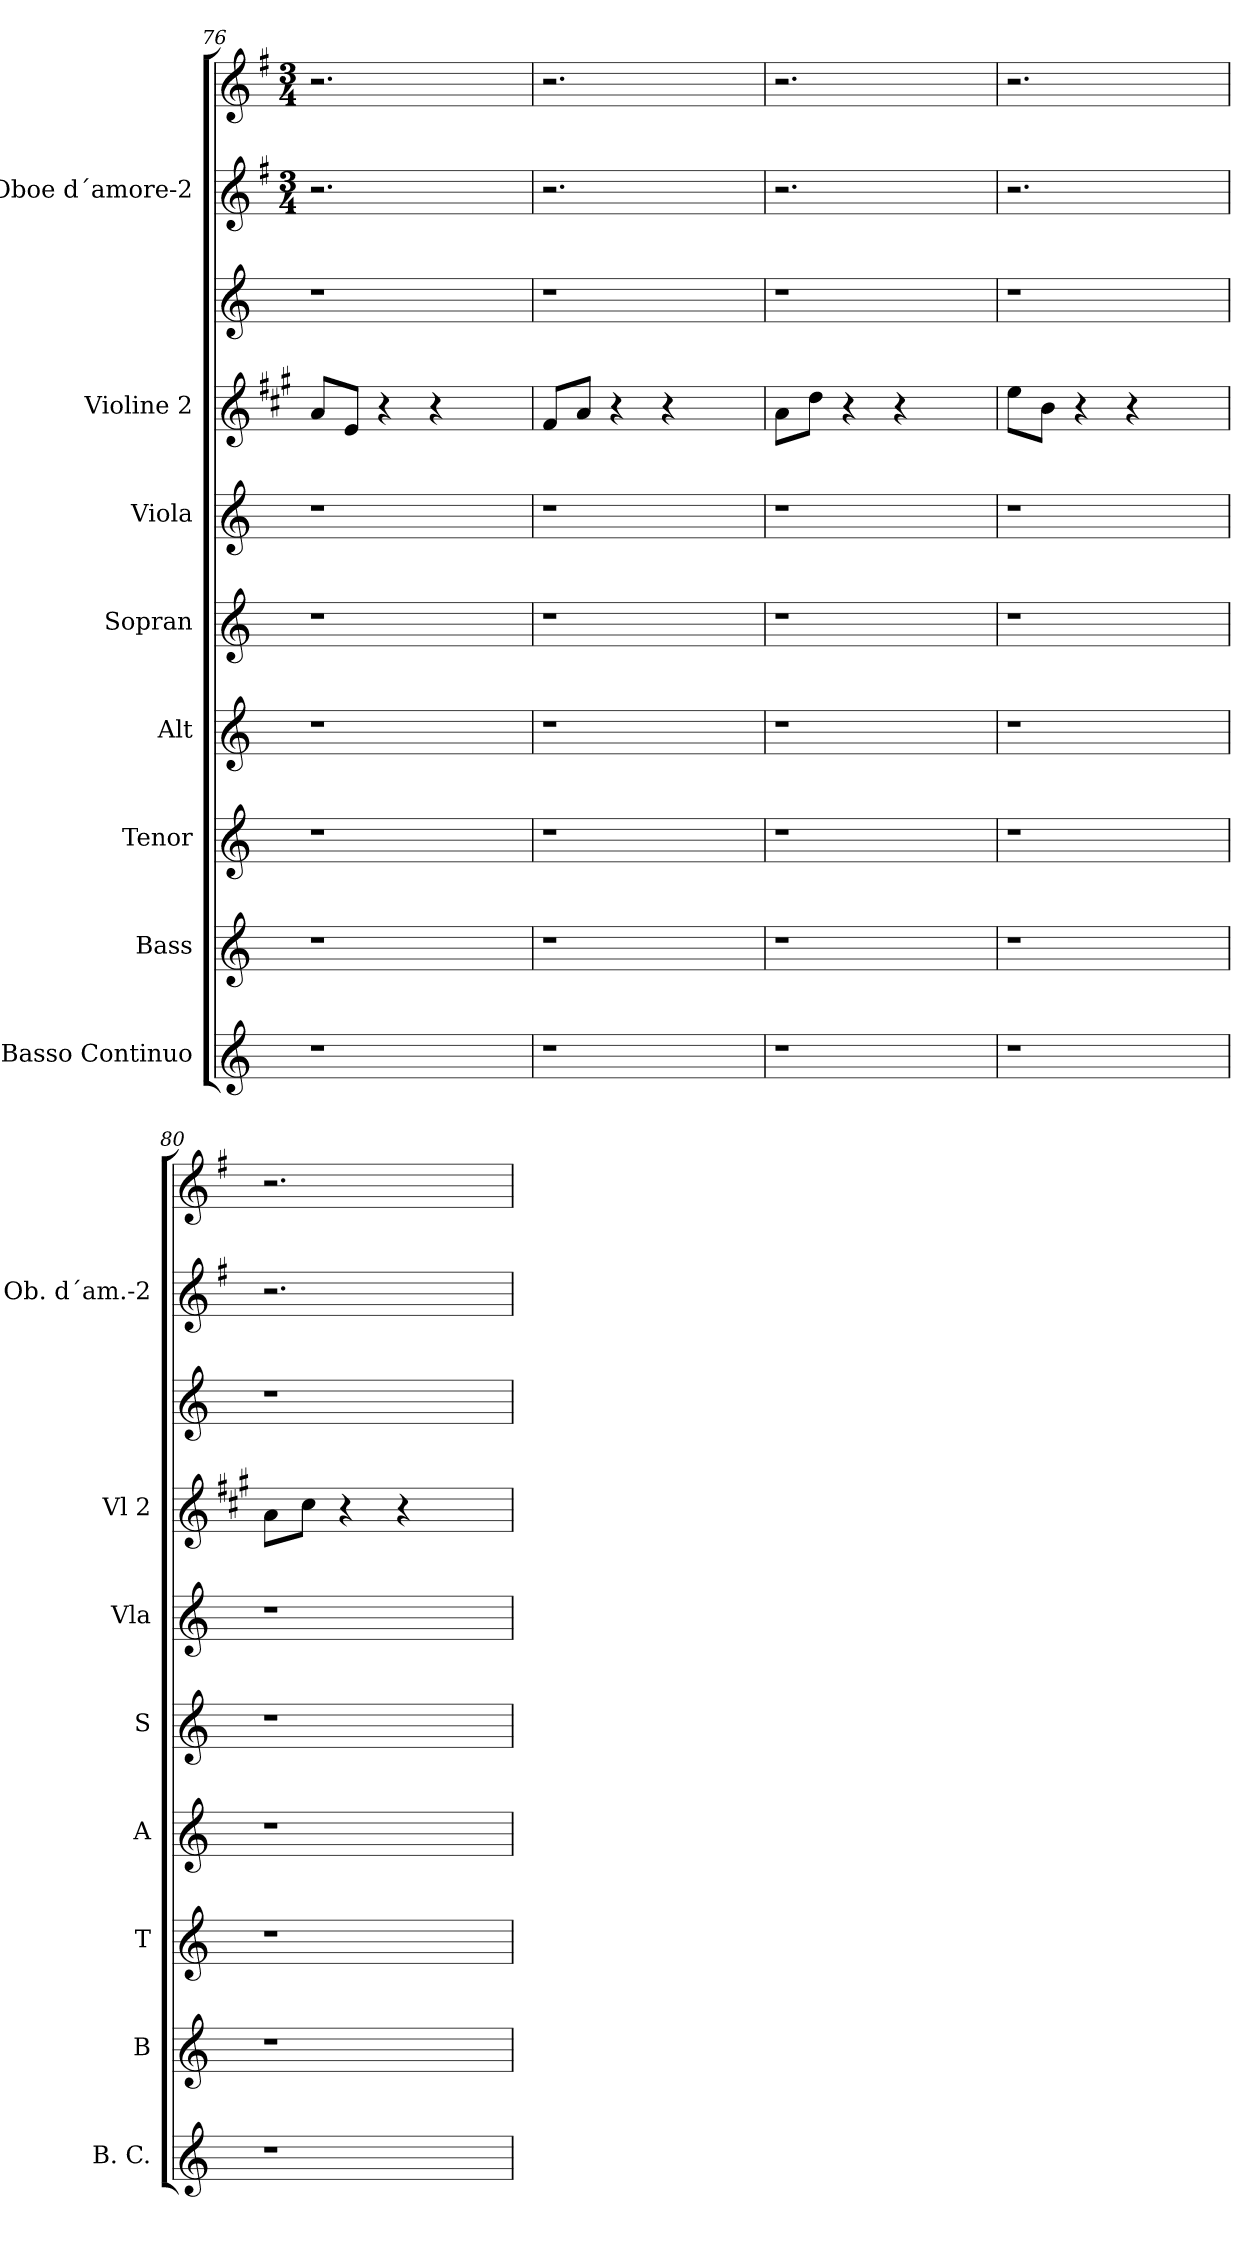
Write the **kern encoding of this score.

**kern	**kern	**kern	**kern	**kern	**kern	**kern	**kern	**kern	**kern
*part8	*part7	*part6	*part5	*part4	*part3	*part2	*part2	*part1	*part1
*staff10	*staff9	*staff8	*staff7	*staff6	*staff5	*staff4	*staff3	*staff2	*staff1
*I"Basso Continuo	*I"Bass	*I"Tenor	*I"Alt	*I"Sopran	*I"Viola	*I"Violine 2	*	*I"Oboe d´amore-2	*
*I'B. C.	*I'B	*I'T	*I'A	*I'S	*I'Vla	*I'Vl 2	*	*I'Ob. d´am.-2	*
!!LO:LB:g=z
*clefG2	*clefG2	*clefG2	*clefG2	*clefG2	*clefG2	*clefG2	*clefG2	*clefG2	*clefG2
*	*	*	*	*	*	*	*	*ITrd4c7	*ITrd4c7
*k[]	*k[]	*k[]	*k[]	*k[]	*k[]	*k[f#c#g#]	*	*k[]	*k[]
*	*	*	*	*	*	*	*	*M3/4	*M3/4
=76	=76	=76	=76	=76	=76	=76	=76	=76	=76
1r	1r	1r	1r	1r	1r	8a/L	1r	2.r	2.r
.	.	.	.	.	.	8e/J	.	.	.
.	.	.	.	.	.	4r	.	.	.
.	.	.	.	.	.	4r	.	.	.
.	.	.	.	.	.	4ryy	.	4ryy	4ryy
=77	=77	=77	=77	=77	=77	=77	=77	=77	=77
1r	1r	1r	1r	1r	1r	8f#/L	1r	2.r	2.r
.	.	.	.	.	.	8a/J	.	.	.
.	.	.	.	.	.	4r	.	.	.
.	.	.	.	.	.	4r	.	.	.
.	.	.	.	.	.	4ryy	.	4ryy	4ryy
=78	=78	=78	=78	=78	=78	=78	=78	=78	=78
1r	1r	1r	1r	1r	1r	8a\L	1r	2.r	2.r
.	.	.	.	.	.	8dd\J	.	.	.
.	.	.	.	.	.	4r	.	.	.
.	.	.	.	.	.	4r	.	.	.
.	.	.	.	.	.	4ryy	.	4ryy	4ryy
=79	=79	=79	=79	=79	=79	=79	=79	=79	=79
1r	1r	1r	1r	1r	1r	8ee\L	1r	2.r	2.r
.	.	.	.	.	.	8b\J	.	.	.
.	.	.	.	.	.	4r	.	.	.
.	.	.	.	.	.	4r	.	.	.
.	.	.	.	.	.	4ryy	.	4ryy	4ryy
=80	=80	=80	=80	=80	=80	=80	=80	=80	=80
1r	1r	1r	1r	1r	1r	8a\L	1r	2.r	2.r
.	.	.	.	.	.	8cc#\J	.	.	.
.	.	.	.	.	.	4r	.	.	.
.	.	.	.	.	.	4r	.	.	.
.	.	.	.	.	.	4ryy	.	4ryy	4ryy
=	=	=	=	=	=	=	=	=	=
*-	*-	*-	*-	*-	*-	*-	*-	*-	*-
